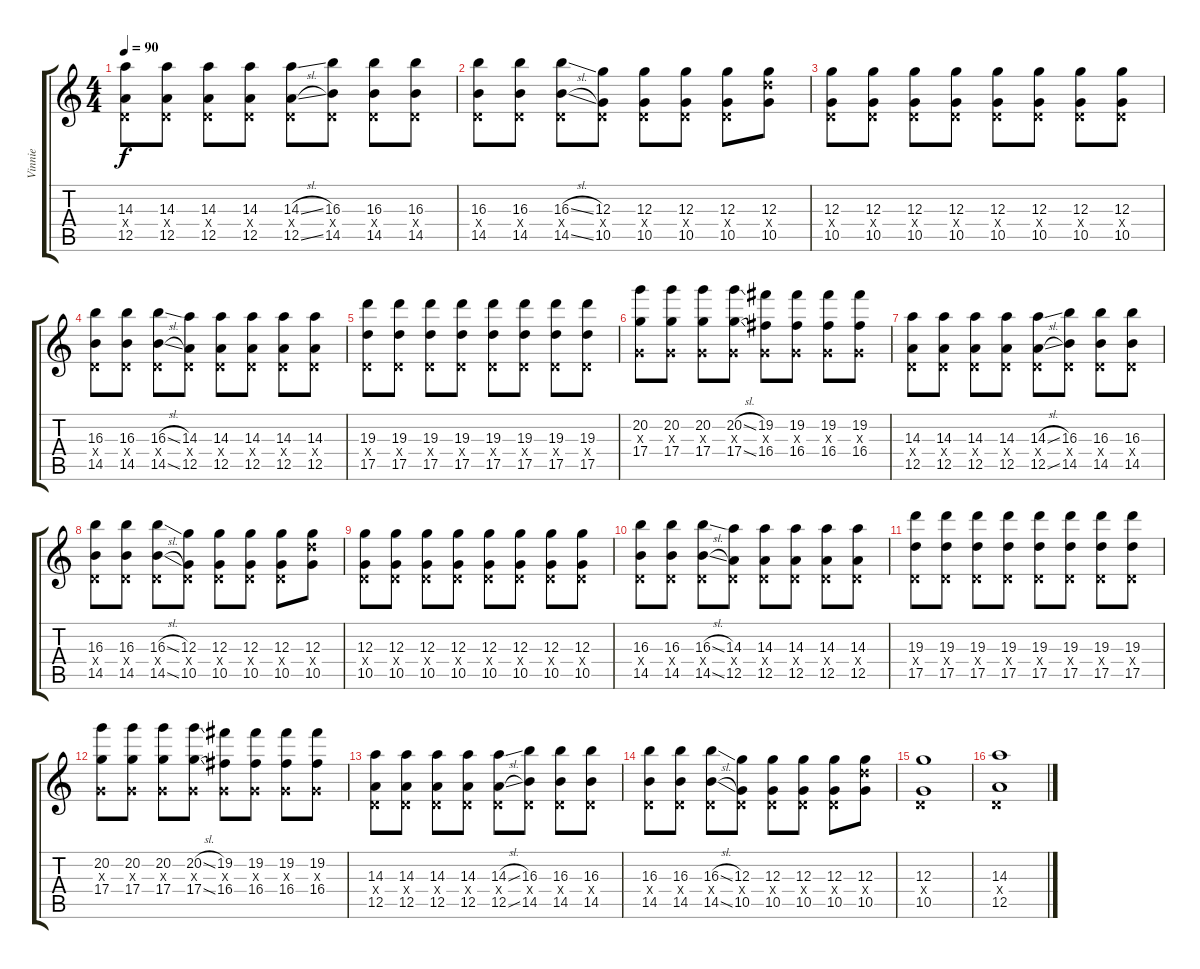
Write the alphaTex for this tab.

\track ("Vinnie" "Vinnie") {instrument distortionguitar}
\staff {score tabs}
\tuning (E4 B3 G3 D3 A2 E2) {hide}
\ts (4 4)
\tempo 90
\clef g2
\ks c
(14.3 0.4{x} 12.5).8{dy f} (14.3 0.4{x} 12.5).8 (14.3 0.4{x} 12.5).8 (14.3 0.4{x} 12.5).8 (14.3{sl} 0.4{x} 12.5{sl}).8 (16.3 0.4{x} 14.5).8 (16.3 0.4{x} 14.5).8 (16.3 0.4{x} 14.5).8 |
(16.3 0.4{x} 14.5).8 (16.3 0.4{x} 14.5).8 (16.3{sl} 0.4{x} 14.5{sl}).8 (12.3 0.4{x} 10.5).8 (12.3 0.4{x} 10.5).8 (12.3 0.4{x} 10.5).8 (12.3 0.4{x} 10.5).8 (12.3 12.4{x} 10.5).8 |
(12.3 0.4{x} 10.5).8 (12.3 0.4{x} 10.5).8 (12.3 0.4{x} 10.5).8 (12.3 0.4{x} 10.5).8 (12.3 0.4{x} 10.5).8 (12.3 0.4{x} 10.5).8 (12.3 0.4{x} 10.5).8 (12.3 0.4{x} 10.5).8 |
(16.3 0.4{x} 14.5).8 (16.3 0.4{x} 14.5).8 (16.3{sl} 0.4{x} 14.5{sl}).8 (14.3 0.4{x} 12.5).8 (14.3 0.4{x} 12.5).8 (14.3 0.4{x} 12.5).8 (14.3 0.4{x} 12.5).8 (14.3 0.4{x} 12.5).8 |
(19.3 0.4{x} 17.5).8 (19.3 0.4{x} 17.5).8 (19.3 0.4{x} 17.5).8 (19.3 0.4{x} 17.5).8 (19.3 0.4{x} 17.5).8 (19.3 0.4{x} 17.5).8 (19.3 0.4{x} 17.5).8 (19.3 0.4{x} 17.5).8 |
(20.2 0.3{x} 17.4).8 (20.2 0.3{x} 17.4).8 (20.2 0.3{x} 17.4).8 (20.2{sl} 0.3{x} 17.4{sl}).8 (19.2 0.3{x} 16.4).8 (19.2 0.3{x} 16.4).8 (19.2 0.3{x} 16.4).8 (19.2 0.3{x} 16.4).8 |
(14.3 0.4{x} 12.5).8 (14.3 0.4{x} 12.5).8 (14.3 0.4{x} 12.5).8 (14.3 0.4{x} 12.5).8 (14.3{sl} 0.4{x} 12.5{sl}).8 (16.3 0.4{x} 14.5).8 (16.3 0.4{x} 14.5).8 (16.3 0.4{x} 14.5).8 |
(16.3 0.4{x} 14.5).8 (16.3 0.4{x} 14.5).8 (16.3{sl} 0.4{x} 14.5{sl}).8 (12.3 0.4{x} 10.5).8 (12.3 0.4{x} 10.5).8 (12.3 0.4{x} 10.5).8 (12.3 0.4{x} 10.5).8 (12.3 12.4{x} 10.5).8 |
(12.3 0.4{x} 10.5).8 (12.3 0.4{x} 10.5).8 (12.3 0.4{x} 10.5).8 (12.3 0.4{x} 10.5).8 (12.3 0.4{x} 10.5).8 (12.3 0.4{x} 10.5).8 (12.3 0.4{x} 10.5).8 (12.3 0.4{x} 10.5).8 |
(16.3 0.4{x} 14.5).8 (16.3 0.4{x} 14.5).8 (16.3{sl} 0.4{x} 14.5{sl}).8 (14.3 0.4{x} 12.5).8 (14.3 0.4{x} 12.5).8 (14.3 0.4{x} 12.5).8 (14.3 0.4{x} 12.5).8 (14.3 0.4{x} 12.5).8 |
(19.3 0.4{x} 17.5).8 (19.3 0.4{x} 17.5).8 (19.3 0.4{x} 17.5).8 (19.3 0.4{x} 17.5).8 (19.3 0.4{x} 17.5).8 (19.3 0.4{x} 17.5).8 (19.3 0.4{x} 17.5).8 (19.3 0.4{x} 17.5).8 |
(20.2 0.3{x} 17.4).8 (20.2 0.3{x} 17.4).8 (20.2 0.3{x} 17.4).8 (20.2{sl} 0.3{x} 17.4{sl}).8 (19.2 0.3{x} 16.4).8 (19.2 0.3{x} 16.4).8 (19.2 0.3{x} 16.4).8 (19.2 0.3{x} 16.4).8 |
(14.3 0.4{x} 12.5).8 (14.3 0.4{x} 12.5).8 (14.3 0.4{x} 12.5).8 (14.3 0.4{x} 12.5).8 (14.3{sl} 0.4{x} 12.5{sl}).8 (16.3 0.4{x} 14.5).8 (16.3 0.4{x} 14.5).8 (16.3 0.4{x} 14.5).8 |
(16.3 0.4{x} 14.5).8 (16.3 0.4{x} 14.5).8 (16.3{sl} 0.4{x} 14.5{sl}).8 (12.3 0.4{x} 10.5).8 (12.3 0.4{x} 10.5).8 (12.3 0.4{x} 10.5).8 (12.3 0.4{x} 10.5).8 (12.3 12.4{x} 10.5).8 |
(12.3 0.4{x} 10.5).1 |
(14.3 0.4{x} 12.5).1
